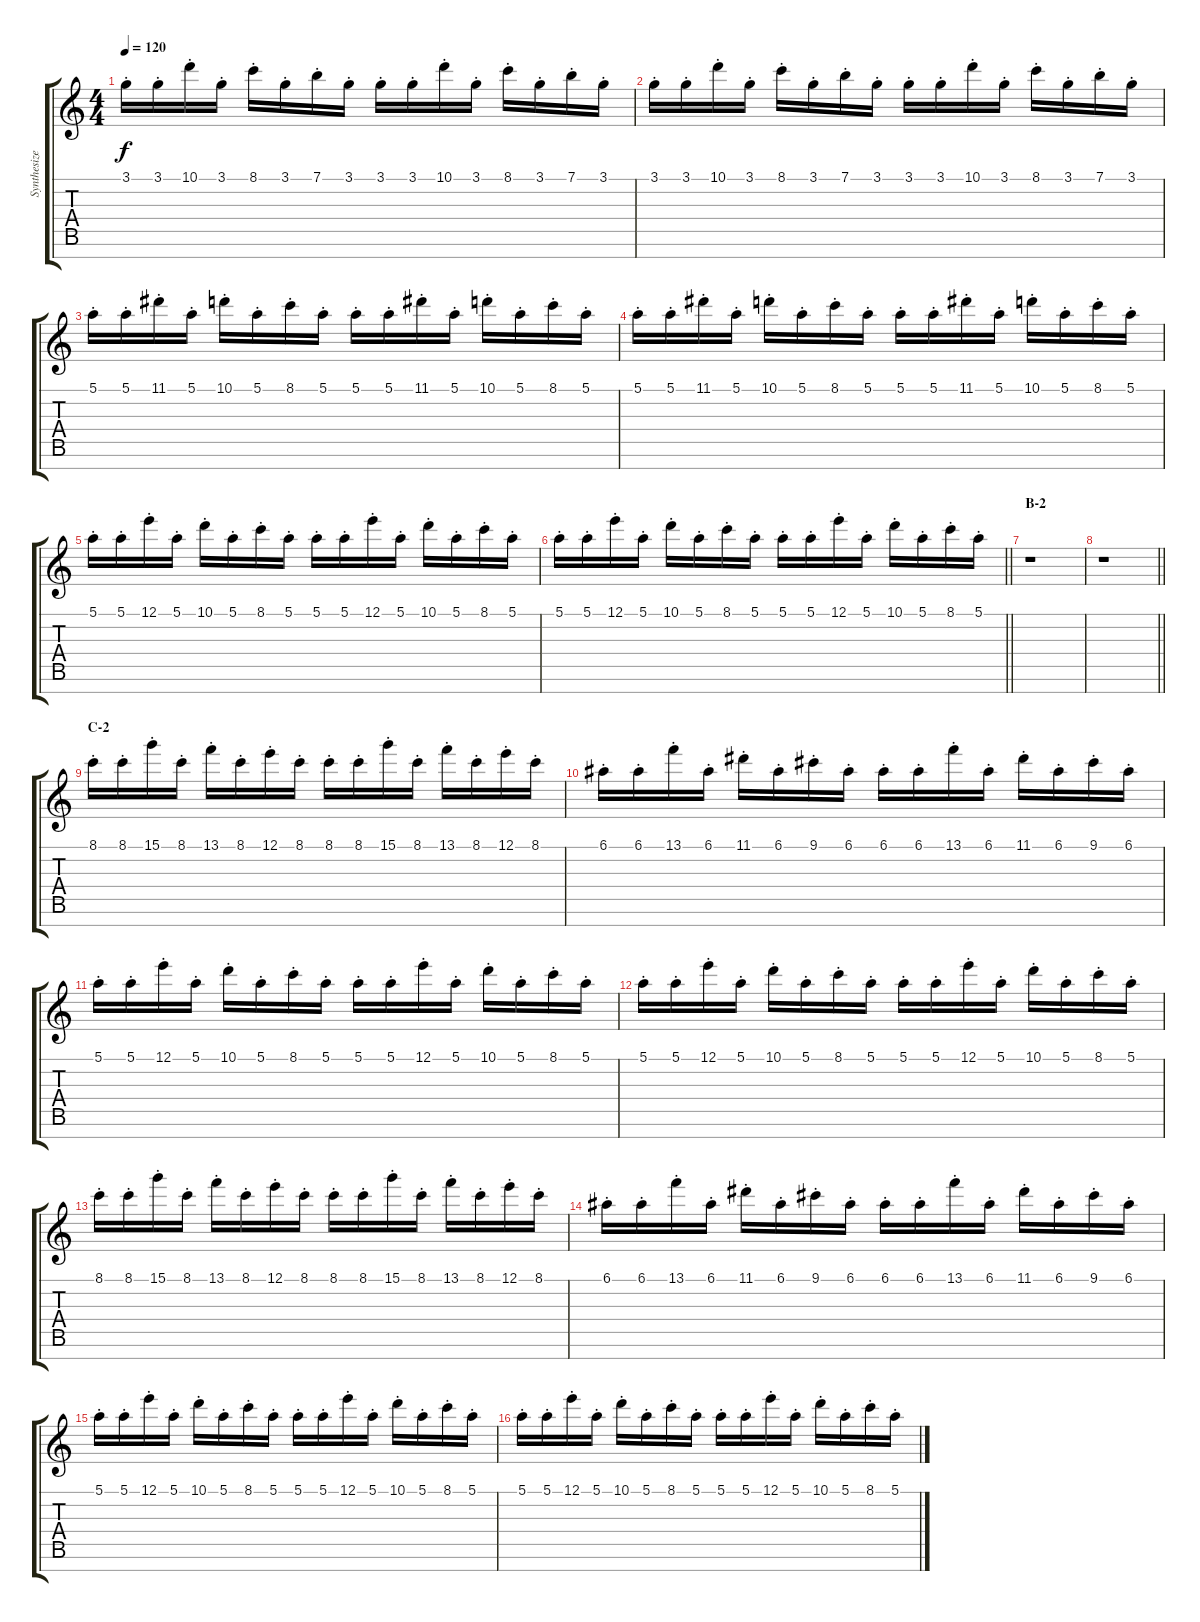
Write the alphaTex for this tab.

\track ("Synthesizer II" "Synthesize") {instrument lead1square}
\staff {score tabs}
\tuning (E5 B4 G4 D4 A3 E3 B2) {hide}
\ts (4 4)
\tempo 120
\clef g2
\ks c
3.1{st}.16{dy f} 3.1{st}.16 10.1{st}.16 3.1{st}.16 8.1{st}.16 3.1{st}.16 7.1{st}.16 3.1{st}.16 3.1{st}.16 3.1{st}.16 10.1{st}.16 3.1{st}.16 8.1{st}.16 3.1{st}.16 7.1{st}.16 3.1{st}.16 |
3.1{st}.16 3.1{st}.16 10.1{st}.16 3.1{st}.16 8.1{st}.16 3.1{st}.16 7.1{st}.16 3.1{st}.16 3.1{st}.16 3.1{st}.16 10.1{st}.16 3.1{st}.16 8.1{st}.16 3.1{st}.16 7.1{st}.16 3.1{st}.16 |
5.1{st}.16 5.1{st}.16 11.1{st}.16 5.1{st}.16 10.1{st}.16 5.1{st}.16 8.1{st}.16 5.1{st}.16 5.1{st}.16 5.1{st}.16 11.1{st}.16 5.1{st}.16 10.1{st}.16 5.1{st}.16 8.1{st}.16 5.1{st}.16 |
5.1{st}.16 5.1{st}.16 11.1{st}.16 5.1{st}.16 10.1{st}.16 5.1{st}.16 8.1{st}.16 5.1{st}.16 5.1{st}.16 5.1{st}.16 11.1{st}.16 5.1{st}.16 10.1{st}.16 5.1{st}.16 8.1{st}.16 5.1{st}.16 |
5.1{st}.16 5.1{st}.16 12.1{st}.16 5.1{st}.16 10.1{st}.16 5.1{st}.16 8.1{st}.16 5.1{st}.16 5.1{st}.16 5.1{st}.16 12.1{st}.16 5.1{st}.16 10.1{st}.16 5.1{st}.16 8.1{st}.16 5.1{st}.16 |
\barLineRight lightlight
5.1{st}.16 5.1{st}.16 12.1{st}.16 5.1{st}.16 10.1{st}.16 5.1{st}.16 8.1{st}.16 5.1{st}.16 5.1{st}.16 5.1{st}.16 12.1{st}.16 5.1{st}.16 10.1{st}.16 5.1{st}.16 8.1{st}.16 5.1{st}.16 |
\section ("" "B-2")
r.1 |
\barLineRight lightlight
r.1 |
\section ("" "C-2")
8.1{st}.16 8.1{st}.16 15.1{st}.16 8.1{st}.16 13.1{st}.16 8.1{st}.16 12.1{st}.16 8.1{st}.16 8.1{st}.16 8.1{st}.16 15.1{st}.16 8.1{st}.16 13.1{st}.16 8.1{st}.16 12.1{st}.16 8.1{st}.16 |
6.1{st}.16 6.1{st}.16 13.1{st}.16 6.1{st}.16 11.1{st}.16 6.1{st}.16 9.1{st}.16 6.1{st}.16 6.1{st}.16 6.1{st}.16 13.1{st}.16 6.1{st}.16 11.1{st}.16 6.1{st}.16 9.1{st}.16 6.1{st}.16 |
5.1{st}.16 5.1{st}.16 12.1{st}.16 5.1{st}.16 10.1{st}.16 5.1{st}.16 8.1{st}.16 5.1{st}.16 5.1{st}.16 5.1{st}.16 12.1{st}.16 5.1{st}.16 10.1{st}.16 5.1{st}.16 8.1{st}.16 5.1{st}.16 |
5.1{st}.16 5.1{st}.16 12.1{st}.16 5.1{st}.16 10.1{st}.16 5.1{st}.16 8.1{st}.16 5.1{st}.16 5.1{st}.16 5.1{st}.16 12.1{st}.16 5.1{st}.16 10.1{st}.16 5.1{st}.16 8.1{st}.16 5.1{st}.16 |
8.1{st}.16 8.1{st}.16 15.1{st}.16 8.1{st}.16 13.1{st}.16 8.1{st}.16 12.1{st}.16 8.1{st}.16 8.1{st}.16 8.1{st}.16 15.1{st}.16 8.1{st}.16 13.1{st}.16 8.1{st}.16 12.1{st}.16 8.1{st}.16 |
6.1{st}.16 6.1{st}.16 13.1{st}.16 6.1{st}.16 11.1{st}.16 6.1{st}.16 9.1{st}.16 6.1{st}.16 6.1{st}.16 6.1{st}.16 13.1{st}.16 6.1{st}.16 11.1{st}.16 6.1{st}.16 9.1{st}.16 6.1{st}.16 |
5.1{st}.16 5.1{st}.16 12.1{st}.16 5.1{st}.16 10.1{st}.16 5.1{st}.16 8.1{st}.16 5.1{st}.16 5.1{st}.16 5.1{st}.16 12.1{st}.16 5.1{st}.16 10.1{st}.16 5.1{st}.16 8.1{st}.16 5.1{st}.16 |
5.1{st}.16 5.1{st}.16 12.1{st}.16 5.1{st}.16 10.1{st}.16 5.1{st}.16 8.1{st}.16 5.1{st}.16 5.1{st}.16 5.1{st}.16 12.1{st}.16 5.1{st}.16 10.1{st}.16 5.1{st}.16 8.1{st}.16 5.1{st}.16
